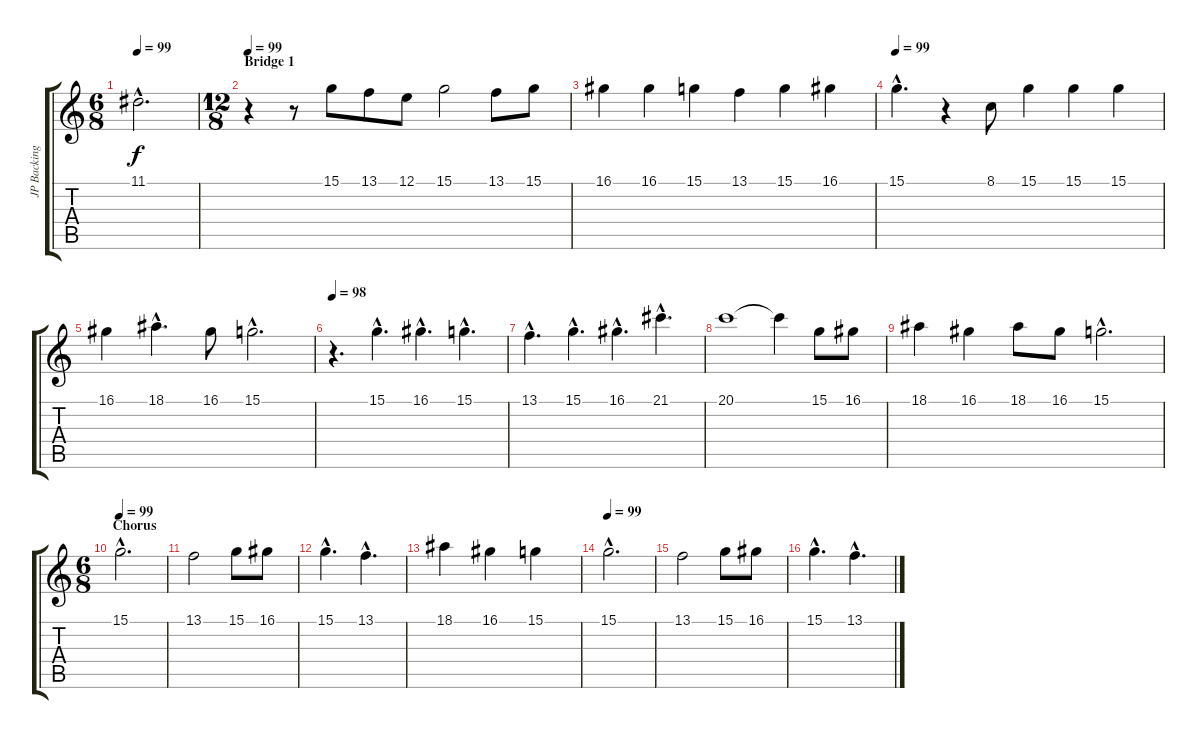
\track ("JP Backing Vocals" "JP Backing") {instrument brasssection}
\staff {score tabs}
\tuning (E4 B3 G3 D3 A2 E2) {hide}
\ts (6 8)
\tempo 99
\clef g2
\ks c
11.1{hac}.2{d dy f} |
\ts (12 8)
\section ("" "Bridge 1")
\tempo 99
r.4 r.8 15.1.8 13.1.8 12.1.8 15.1.2 13.1.8 15.1.8 |
16.1.4 16.1.4 15.1.4 13.1.4 15.1.4 16.1.4 |
\tempo 99
15.1{hac}.4{d} r.4 8.1.8 15.1.4 15.1.4 15.1.4 |
16.1.4 18.1{hac}.4{d} 16.1.8 15.1{hac}.2{d} |
\tempo 98
r.4{d} 15.1{hac}.4{d} 16.1{hac}.4{d} 15.1{hac}.4{d} |
13.1{hac}.4{d} 15.1{hac}.4{d} 16.1{hac}.4{d} 21.1{hac}.4{d} |
20.1.1 20.1{t}.4 15.1.8 16.1.8 |
18.1.4 16.1.4 18.1.8 16.1.8 15.1{hac}.2{d} |
\ts (6 8)
\section ("" "Chorus")
\tempo 99
15.1{hac}.2{d} |
13.1.2 15.1.8 16.1.8 |
15.1{hac}.4{d} 13.1{hac}.4{d} |
18.1.4 16.1.4 15.1.4 |
\tempo 99
15.1{hac}.2{d} |
13.1.2 15.1.8 16.1.8 |
15.1{hac}.4{d} 13.1{hac}.4{d}
